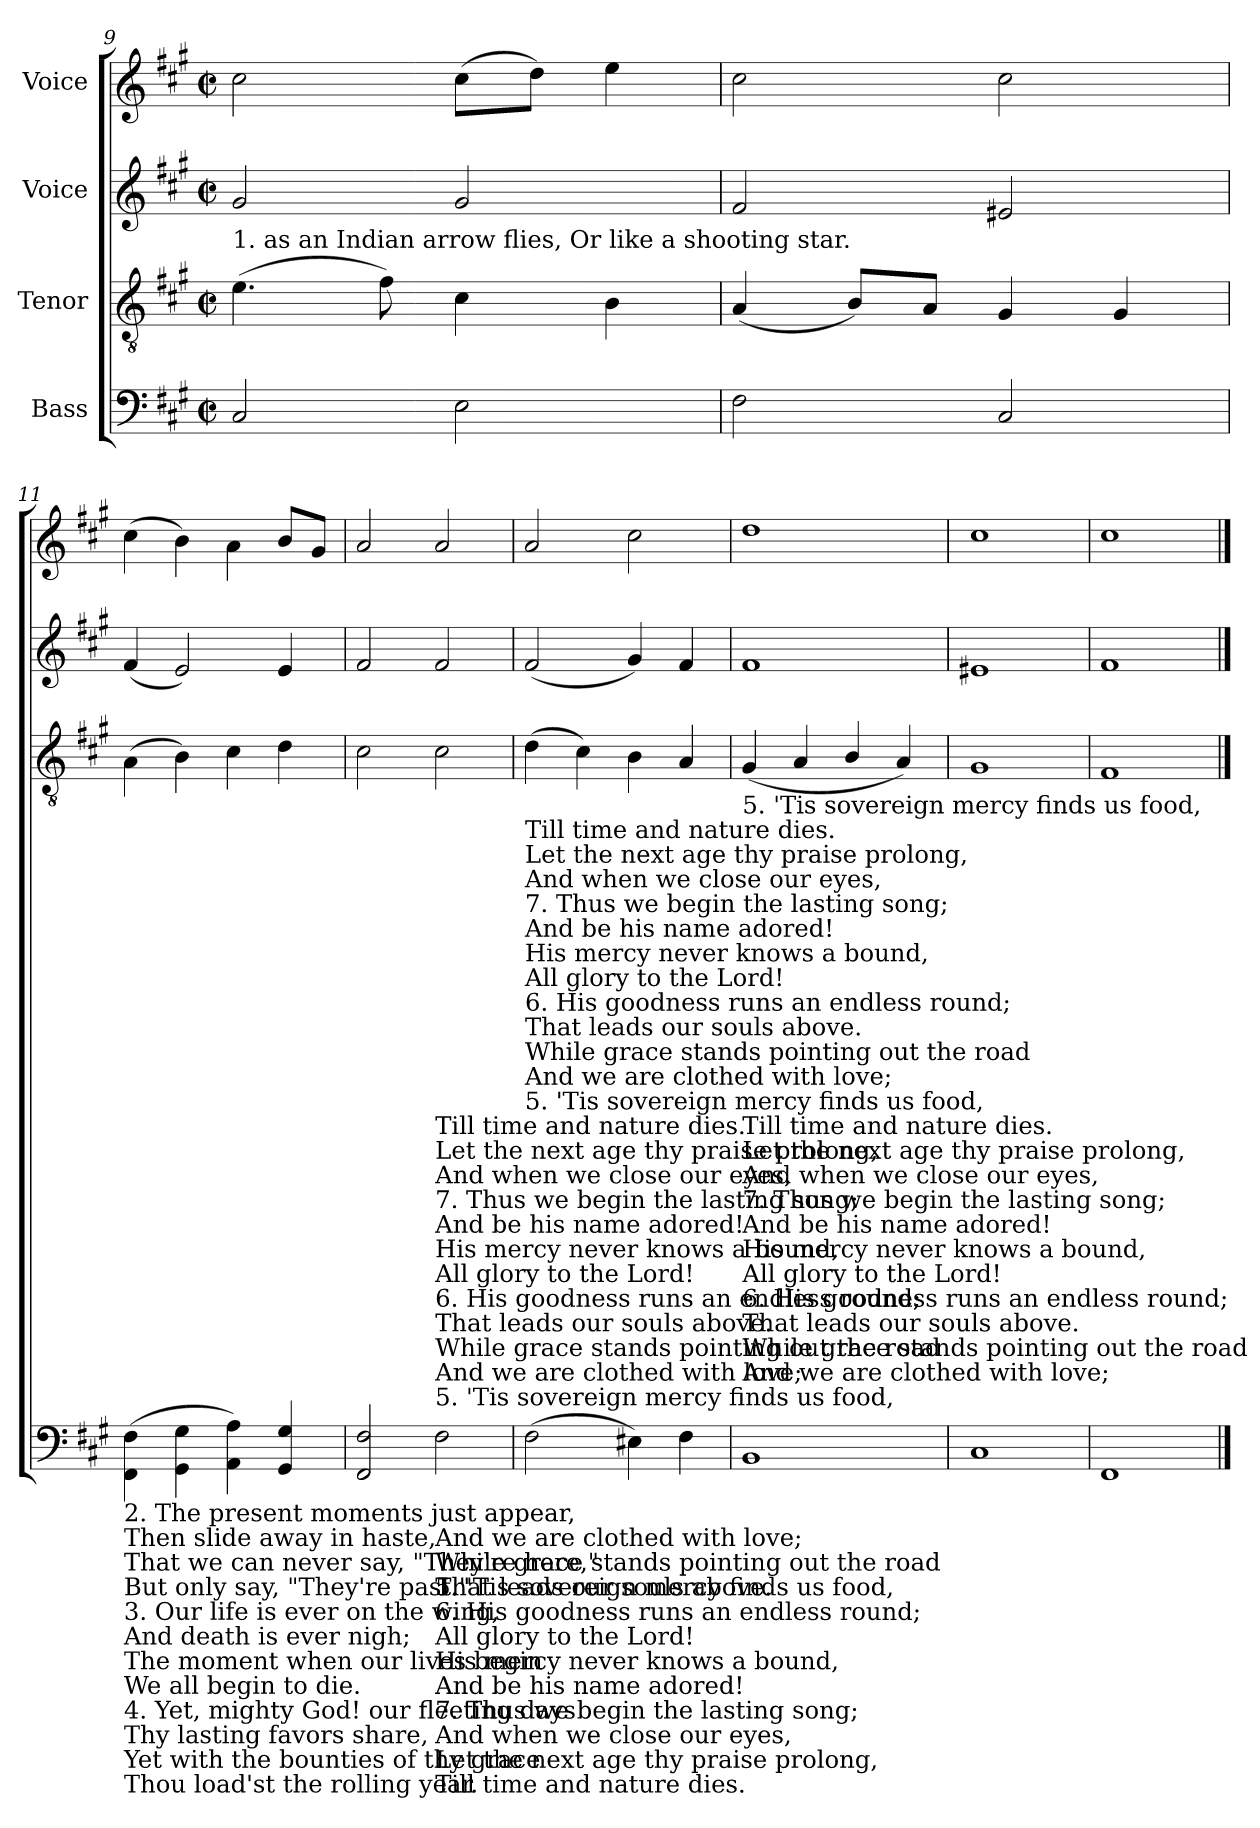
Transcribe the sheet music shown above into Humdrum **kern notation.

**kern	**kern	**kern	**kern
*part4	*part3	*part2	*part1
*staff4	*staff3	*staff2	*staff1
*I"Bass	*I"Tenor	*I"Voice	*I"Voice
!!LO:LB:g=z
*clefF4	*clefGv2	*clefG2	*clefG2
*k[f#c#g#]	*k[f#c#g#]	*k[f#c#g#]	*k[f#c#g#]
*M4/4	*M4/4	*M4/4	*M4/4
*met(c|)	*met(c|)	*met(c|)	*met(c|)
=9	=9	=9	=9
!	!	!LO:TX:b:t=1. as      an           Indian              arrow              flies,  Or   like          a    shooting                    star.	!
2C#/	(4.e\	2g#/	2cc#\
.	8f#\)	.	.
2E\	4c#\	2g#/	(8cc#\L
.	.	.	8dd\J)
.	4B\	.	4ee\
=10	=10	=10	=10
2F#\	(4A/	2f#/	2cc#\
.	8B/L)	.	.
.	8A/J	.	.
2C#/	4G#/	2e#X/	2cc#\
.	4G#/	.	.
=11	=11	=11	=11
!LO:TX:b:t=2. The present moments just appear,	!	!	!
!LO:TX:b:t=Then slide away in haste,	!	!	!
!LO:TX:b:t=That we can never say, "They're here,"	!	!	!
!LO:TX:b:t=But only say, "They're past."	!	!	!
!LO:TX:b:t=3. Our life is ever on the wing,	!	!	!
!LO:TX:b:t=And death is ever nigh;	!	!	!
!LO:TX:b:t=The moment when our lives begin	!	!	!
!LO:TX:b:t=We all begin to die.	!	!	!
!LO:TX:b:t=4. Yet, mighty God! our fleeting days	!	!	!
!LO:TX:b:t=Thy lasting favors share,	!	!	!
!LO:TX:b:t=Yet with the bounties of thy grace	!	!	!
!LO:TX:b:t=Thou load'st the rolling year.	!	!	!
(4FF#\ 4F#\	(4A\	(4f#/	(4cc#\
4GG#\ 4G#\	4B\)	2e/)	4b\)
4AA\ 4A\)	4c#\	.	4a\
4GG#/ 4G#/	4d\	4e/	8b/L
.	.	.	8g#/J
=12	=12	=12	=12
2FF#/ 2F#/	2c#\	2f#/	2a/
!LO:TX:a:t=5. 'Tis sovereign mercy finds us food,	!	!	!
!LO:TX:a:t=And we are clothed with love;	!	!	!
!LO:TX:a:t=While grace stands pointing out the road	!	!	!
!LO:TX:a:t=That leads our souls above.	!	!	!
!LO:TX:a:t=6. His goodness runs an endless round;	!	!	!
!LO:TX:a:t=All glory to the Lord!	!	!	!
!LO:TX:a:t=His mercy never knows a bound,	!	!	!
!LO:TX:a:t=And be his name adored!	!	!	!
!LO:TX:a:t=7. Thus we begin the lasting song;	!	!	!
!LO:TX:a:t=And when we close our eyes,	!	!	!
!LO:TX:a:t=Let the next age thy praise prolong,	!	!	!
!LO:TX:a:t=Till time and nature dies.	!	!	!
!LO:TX:b:t=5. 'Tis sovereign mercy finds us food,	!	!	!
!LO:TX:b:t=And we are clothed with love;	!	!	!
!LO:TX:b:t=While grace stands pointing out the road	!	!	!
!LO:TX:b:t=That leads our souls above.	!	!	!
!LO:TX:b:t=6. His goodness runs an endless round;	!	!	!
!LO:TX:b:t=All glory to the Lord!	!	!	!
!LO:TX:b:t=His mercy never knows a bound,	!	!	!
!LO:TX:b:t=And be his name adored!	!	!	!
!LO:TX:b:t=7. Thus we begin the lasting song;	!	!	!
!LO:TX:b:t=And when we close our eyes,	!	!	!
!LO:TX:b:t=Let the next age thy praise prolong,	!	!	!
!LO:TX:b:t=Till time and nature dies.	!	!	!
2F#\	2c#\	2f#/	2a/
=13	=13	=13	=13
!LO:TX:a:t=5. 'Tis sovereign mercy finds us food,	!	!	!
!LO:TX:a:t=And we are clothed with love;	!	!	!
!LO:TX:a:t=While grace stands pointing out the road	!	!	!
!LO:TX:a:t=That leads our souls above.	!	!	!
!LO:TX:a:t=6. His goodness runs an endless round;	!	!	!
!LO:TX:a:t=All glory to the Lord!	!	!	!
!LO:TX:a:t=His mercy never knows a bound,	!	!	!
!LO:TX:a:t=And be his name adored!	!	!	!
!LO:TX:a:t=7. Thus we begin the lasting song;	!	!	!
!LO:TX:a:t=And when we close our eyes,	!	!	!
!LO:TX:a:t=Let the next age thy praise prolong,	!	!	!
!LO:TX:a:t=Till time and nature dies.	!	!	!
(2F#\	(4d\	(2f#/	2a/
.	4c#\)	.	.
4E#X\)	4B\	4g#/)	2cc#\
4F#\	4A/	4f#/	.
=14	=14	=14	=14
!LO:TX:a:t=5. 'Tis sovereign mercy finds us food,	!	!	!
!LO:TX:a:t=And we are clothed with love;	!	!	!
!LO:TX:a:t=While grace stands pointing out the road	!	!	!
!LO:TX:a:t=That leads our souls above.	!	!	!
!LO:TX:a:t=6. His goodness runs an endless round;	!	!	!
!LO:TX:a:t=All glory to the Lord!	!	!	!
!LO:TX:a:t=His mercy never knows a bound,	!	!	!
!LO:TX:a:t=And be his name adored!	!	!	!
!LO:TX:a:t=7. Thus we begin the lasting song;	!	!	!
!LO:TX:a:t=And when we close our eyes,	!	!	!
!LO:TX:a:t=Let the next age thy praise prolong,	!	!	!
!LO:TX:a:t=Till time and nature dies.	!	!	!
1BB	(4G#/	1f#	1dd
.	4A/	.	.
.	4B/	.	.
.	4A/)	.	.
=15	=15	=15	=15
1C#	1G#	1e#X	1cc#
=16	=16	=16	=16
1FF#	1F#	1f#	1cc#
==	==	==	==
*-	*-	*-	*-
